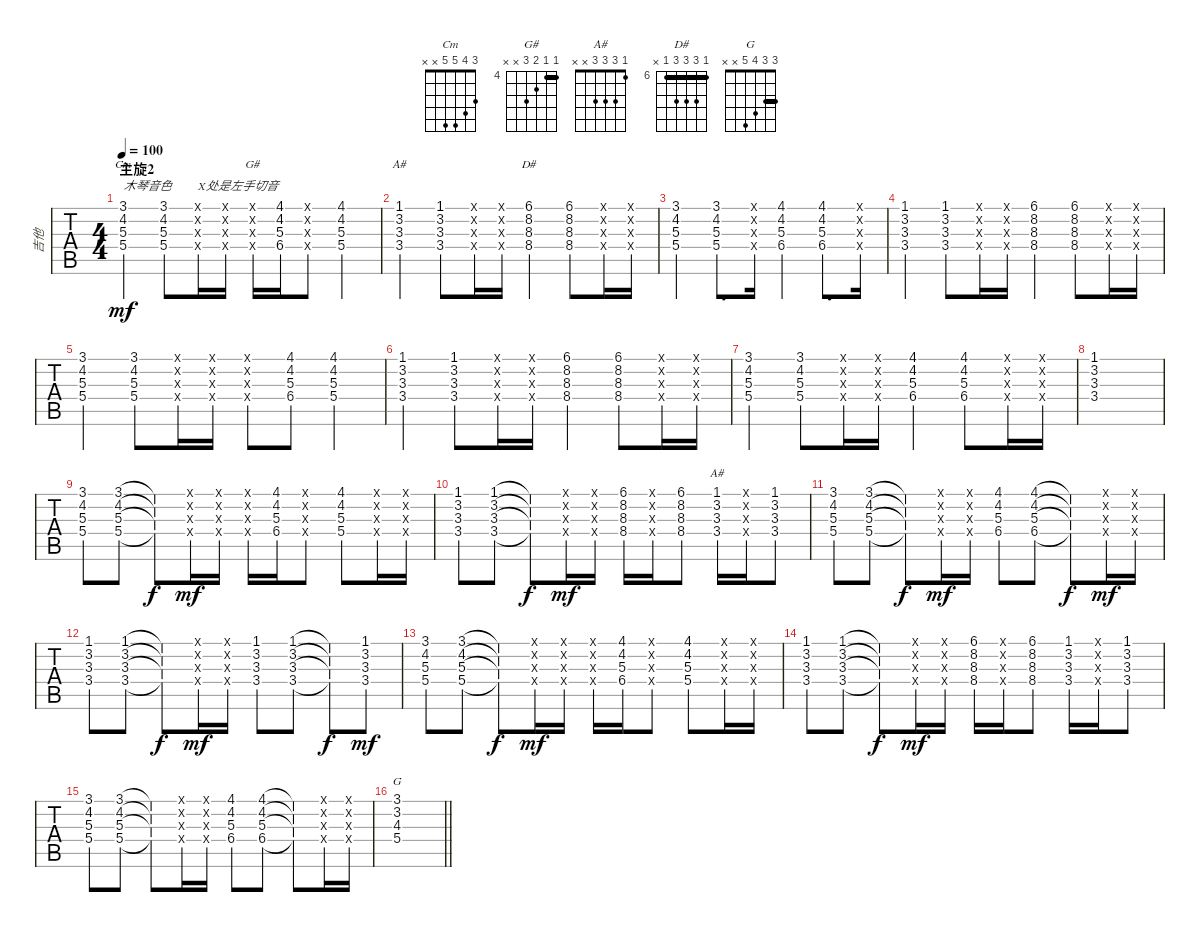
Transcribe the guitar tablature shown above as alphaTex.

\track ("吉他" "吉他") {instrument overdrivenguitar}
\staff {tabs}
\tuning (E4 B3 G3 D3 A2 E2) {hide}
\chord ("Cm" 3 4 5 5 x x)
\chord ("G#" 4 4 5 6 x x) {firstfret 4 barre 4}
\chord ("A#" 1 3 3 3 1 x) {barre 1}
\chord ("D#" 6 8 8 8 6 x) {firstfret 6 barre 6}
\chord ("A#" 1 3 3 3 x x)
\chord ("G" 3 3 4 5 x x) {barre 3}
\ts (4 4)
\section ("" "主旋2")
\tempo 100
\clef g2
\ks eb
(3.1 4.2 5.3 5.4).4{ch "Cm" txt "木琴音色" dy mf instrument electricguitarclean} (3.1 4.2 5.3 5.4).8 (3.1{x} 4.2{x} 5.3{x} 5.4{x}).16{txt "X处是左手切音"} (3.1{x} 4.2{x} 5.3{x} 5.4{x}).16 (4.1{x} 4.2{x} 5.3{x} 6.4{x}).16{ch "G#"} (4.1 4.2 5.3 6.4).16 (4.1{x} 4.2{x} 5.3{x} 6.4{x}).8 (4.1 4.2 5.3 5.4).4 |
(1.1 3.2 3.3 3.4).4{ch "A#"} (1.1 3.2 3.3 3.4).8 (1.1{x} 3.2{x} 3.3{x} 3.4{x}).16 (1.1{x} 3.2{x} 3.3{x} 3.4{x}).16 (6.1 8.2 8.3 8.4).4{ch "D#"} (6.1 8.2 8.3 8.4).8 (6.1{x} 8.2{x} 8.3{x} 8.4{x}).16 (6.1{x} 8.2{x} 8.3{x} 8.4{x}).16 |
(3.1 4.2 5.3 5.4).4 (3.1 4.2 5.3 5.4).8{d} (3.1{x} 4.2{x} 5.3{x} 6.4{x}).16 (4.1 4.2 5.3 6.4).4 (4.1 4.2 5.3 6.4).8{d} (4.1{x} 4.2{x} 5.3{x} 6.4{x}).16 |
(1.1 3.2 3.3 3.4).4 (1.1 3.2 3.3 3.4).8 (1.1{x} 3.2{x} 3.3{x} 3.4{x}).16 (1.1{x} 3.2{x} 3.3{x} 3.4{x}).16 (6.1 8.2 8.3 8.4).4 (6.1 8.2 8.3 8.4).8 (6.1{x} 8.2{x} 8.3{x} 8.4{x}).16 (6.1{x} 8.2{x} 8.3{x} 8.4{x}).16 |
(3.1 4.2 5.3 5.4).4 (3.1 4.2 5.3 5.4).8 (3.1{x} 4.2{x} 5.3{x} 5.4{x}).16 (3.1{x} 4.2{x} 5.3{x} 5.4{x}).16 (4.1{x} 4.2{x} 5.3{x} 5.4{x}).8 (4.1 4.2 5.3 6.4).8 (4.1 4.2 5.3 5.4).4 |
(1.1 3.2 3.3 3.4).4 (1.1 3.2 3.3 3.4).8 (1.1{x} 3.2{x} 3.3{x} 3.4{x}).16 (1.1{x} 3.2{x} 3.3{x} 3.4{x}).16 (6.1 8.2 8.3 8.4).4 (6.1 8.2 8.3 8.4).8 (6.1{x} 8.2{x} 8.3{x} 8.4{x}).16 (6.1{x} 8.2{x} 8.3{x} 8.4{x}).16 |
(3.1 4.2 5.3 5.4).4 (3.1 4.2 5.3 5.4).8 (3.1{x} 4.2{x} 5.3{x} 5.4{x}).16 (3.1{x} 4.2{x} 5.3{x} 5.4{x}).16 (4.1 4.2 5.3 6.4).4 (4.1 4.2 5.3 6.4).8 (4.1{x} 4.2{x} 5.3{x} 6.4{x}).16 (4.1{x} 4.2{x} 5.3{x} 6.4{x}).16 |
(1.1 3.2 3.3 3.4).1 |
(3.1 4.2 5.3 5.4).8 (3.1 4.2 5.3 5.4).8 (3.1{t} 4.2{t} 5.3{t} 5.4{t}).8{dy f} (3.1{x} 4.2{x} 5.3{x} 5.4{x}).16{dy mf} (3.1{x} 4.2{x} 5.3{x} 5.4{x}).16 (0.1{x} 4.2{x} 5.3{x} 5.4{x}).16 (4.1 4.2 5.3 6.4).16 (4.1{x} 4.2{x} 5.3{x} 6.4{x}).8 (4.1 4.2 5.3 5.4).8 (4.1{x} 4.2{x} 5.3{x} 6.4{x}).16 (4.1{x} 4.2{x} 5.3{x} 6.4{x}).16 |
(1.1 3.2 3.3 3.4).8 (1.1 3.2 3.3 3.4).8 (1.1{t} 3.2{t} 3.3{t} 3.4{t}).8{dy f} (1.1{x} 3.2{x} 3.3{x} 3.4{x}).16{dy mf} (1.1{x} 3.2{x} 3.3{x} 3.4{x}).16 (6.1 8.2 8.3 8.4).16 (6.1{x} 8.2{x} 8.3{x} 8.4{x}).16 (6.1 8.2 8.3 8.4).8 (1.1 3.2 3.3 3.4).16{ch "A#"} (1.1{x} 3.2{x} 3.3{x} 3.4{x}).16 (1.1 3.2 3.3 3.4).8 |
(3.1 4.2 5.3 5.4).8 (3.1 4.2 5.3 5.4).8 (3.1{t} 4.2{t} 5.3{t} 5.4{t}).8{dy f} (3.1{x} 4.2{x} 5.3{x} 5.4{x}).16{dy mf} (3.1{x} 4.2{x} 5.3{x} 5.4{x}).16 (4.1 4.2 5.3 6.4).8 (4.1 4.2 5.3 6.4).8 (4.1{t} 4.2{t} 5.3{t} 6.4{t}).8{dy f} (4.1{x} 4.2{x} 5.3{x} 5.4{x}).16{dy mf} (4.1{x} 4.2{x} 5.3{x} 5.4{x}).16 |
(1.1 3.2 3.3 3.4).8 (1.1 3.2 3.3 3.4).8 (1.1{t} 3.2{t} 3.3{t} 3.4{t}).8{dy f} (1.1{x} 3.2{x} 3.3{x} 3.4{x}).16{dy mf} (1.1{x} 3.2{x} 3.3{x} 3.4{x}).16 (1.1 3.2 3.3 3.4).8 (1.1 3.2 3.3 3.4).8 (1.1{t} 3.2{t} 3.3{t} 3.4{t}).8{dy f} (1.1 3.2 3.3 3.4).8{dy mf} |
(3.1 4.2 5.3 5.4).8 (3.1 4.2 5.3 5.4).8 (3.1{t} 4.2{t} 5.3{t} 5.4{t}).8{dy f} (3.1{x} 4.2{x} 5.3{x} 5.4{x}).16{dy mf} (3.1{x} 4.2{x} 5.3{x} 5.4{x}).16 (0.1{x} 4.2{x} 5.3{x} 5.4{x}).16 (4.1 4.2 5.3 6.4).16 (4.1{x} 4.2{x} 5.3{x} 6.4{x}).8 (4.1 4.2 5.3 5.4).8 (4.1{x} 4.2{x} 5.3{x} 6.4{x}).16 (4.1{x} 4.2{x} 5.3{x} 6.4{x}).16 |
(1.1 3.2 3.3 3.4).8 (1.1 3.2 3.3 3.4).8 (1.1{t} 3.2{t} 3.3{t} 3.4{t}).8{dy f} (1.1{x} 3.2{x} 3.3{x} 3.4{x}).16{dy mf} (1.1{x} 3.2{x} 3.3{x} 3.4{x}).16 (6.1 8.2 8.3 8.4).16 (6.1{x} 8.2{x} 8.3{x} 8.4{x}).16 (6.1 8.2 8.3 8.4).8 (1.1 3.2 3.3 3.4).16 (1.1{x} 3.2{x} 3.3{x} 3.4{x}).16 (1.1 3.2 3.3 3.4).8 |
(3.1 4.2 5.3 5.4).8 (3.1 4.2 5.3 5.4).8 (3.1{t} 4.2{t} 5.3{t} 5.4{t}).8 (3.1{x} 4.2{x} 5.3{x} 5.4{x}).16 (3.1{x} 4.2{x} 5.3{x} 5.4{x}).16 (4.1 4.2 5.3 6.4).8 (4.1 4.2 5.3 6.4).8 (4.1{t} 4.2{t} 5.3{t} 6.4{t}).8 (4.1{x} 4.2{x} 5.3{x} 5.4{x}).16 (4.1{x} 4.2{x} 5.3{x} 5.4{x}).16 |
\barLineRight lightlight
(3.1 3.2 4.3 5.4).1{ch "G"}
